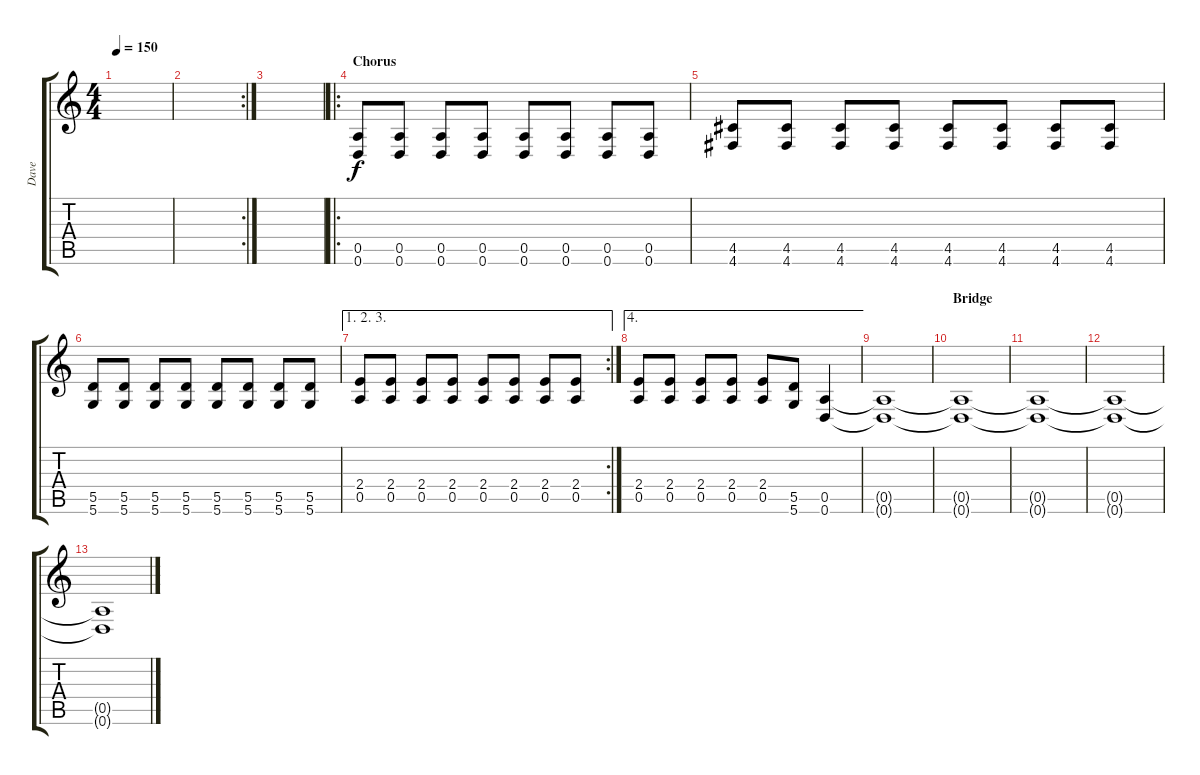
\track ("Dave" "Dave") {instrument distortionguitar}
\staff {score tabs}
\tuning (E4 B3 G3 D3 A2 D2) {hide}
\ts (4 4)
\tempo 150
\clef g2
\ks c
|
\rc 2
|
|
\ro
\section ("" "Chorus")
(0.5 0.6).8 (0.5 0.6).8 (0.5 0.6).8 (0.5 0.6).8 (0.5 0.6).8 (0.5 0.6).8 (0.5 0.6).8 (0.5 0.6).8 |
(4.5 4.6).8 (4.5 4.6).8 (4.5 4.6).8 (4.5 4.6).8 (4.5 4.6).8 (4.5 4.6).8 (4.5 4.6).8 (4.5 4.6).8 |
(5.5 5.6).8 (5.5 5.6).8 (5.5 5.6).8 (5.5 5.6).8 (5.5 5.6).8 (5.5 5.6).8 (5.5 5.6).8 (5.5 5.6).8 |
\ae (1 2 3)
\rc 2
(2.4 0.5).8 (2.4 0.5).8 (2.4 0.5).8 (2.4 0.5).8 (2.4 0.5).8 (2.4 0.5).8 (2.4 0.5).8 (2.4 0.5).8 |
\ae 4
(2.4 0.5).8 (2.4 0.5).8 (2.4 0.5).8 (2.4 0.5).8 (2.4 0.5).8 (5.5 5.6).8 (0.5 0.6).4 |
(0.5{t} 0.6{t}).1{volume 0} |
\section ("" "Bridge")
(0.5{t} 0.6{t}).1 |
(0.5{t} 0.6{t}).1 |
(0.5{t} 0.6{t}).1 |
(0.5{t} 0.6{t}).1
